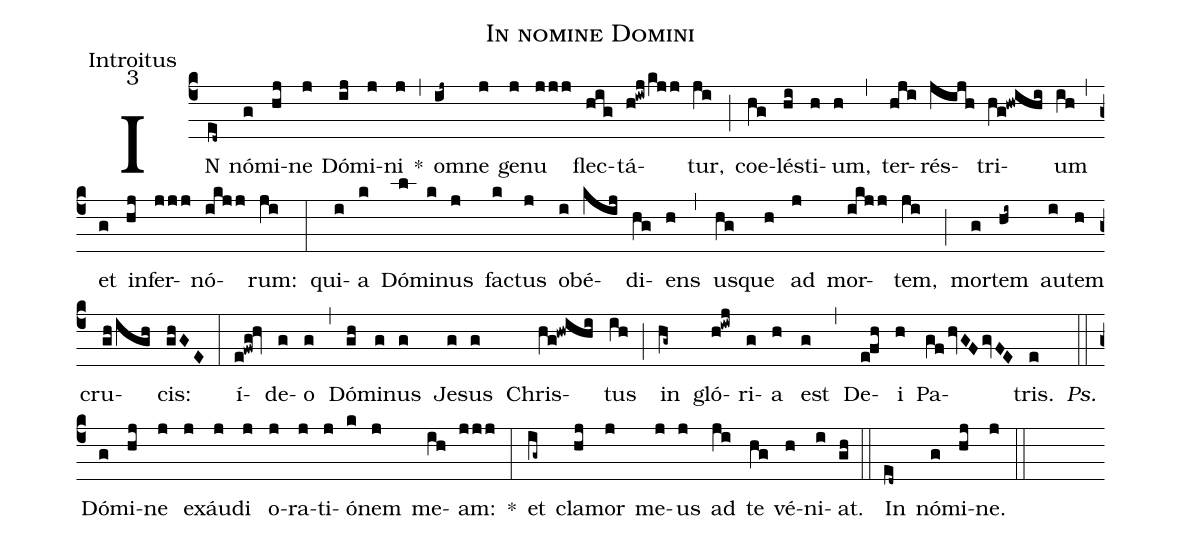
name:In nomine Domini;
office-part:Introitus;
mode:3;
%%
(c4) IN(ed~) nó(g)mi(hj)ne(j) Dó(ij)mi(j)ni(j) *(,) om(ij~)ne(j) ge(j)nu(jjj) flec(hig)tá(h!iwj/kjj)tur,(ji) (;) coe(hg)lés(hi)ti(h)um,(h) (,) ter(hji)rés(jijh)tri(hg!hwihi)um(ih) (,) et(g) in(hj)fer(jjj)nó(ikjj)rum:(ji) (:) qui(i)a(k) Dó(l)mi(k)nus(j) fac(k)tus(j) o(i)bé(kij)di(hg)ens(h) (,) us(hg)que(h) ad(j) mor(ikjj)tem,(ji) (;) mor(g)tem(hi~) au(i)tem(h) cru(gh/igh)cis:(ghGE) (:) í(e!fwg!hv)de(g)o(g) (,) Dó(gh)mi(g)nus(g) Je(g)sus(g) Chris(hg!hwihi)tus(ih) (;) in(hg~) gló(h!iwj)ri(g)a(h) est(g) (,) De(e!fh)i(h) Pa(gfhvGFgvFE)tris.(e) <i>Ps.</i>(::) Dó(g)mi(hj)ne(j) ex(j)áu(j)di(j) o(j)ra(j)ti(j)ó(k)nem(j) me(ih)am:(jjj) *(:) et(ig~) cla(hj)mor(j) me(j)us(j) ad(ji) te(hg) vé(h)ni(i)at.(gh) (::) In(ed~) nó(g)mi(hj)ne.(j) (::)
